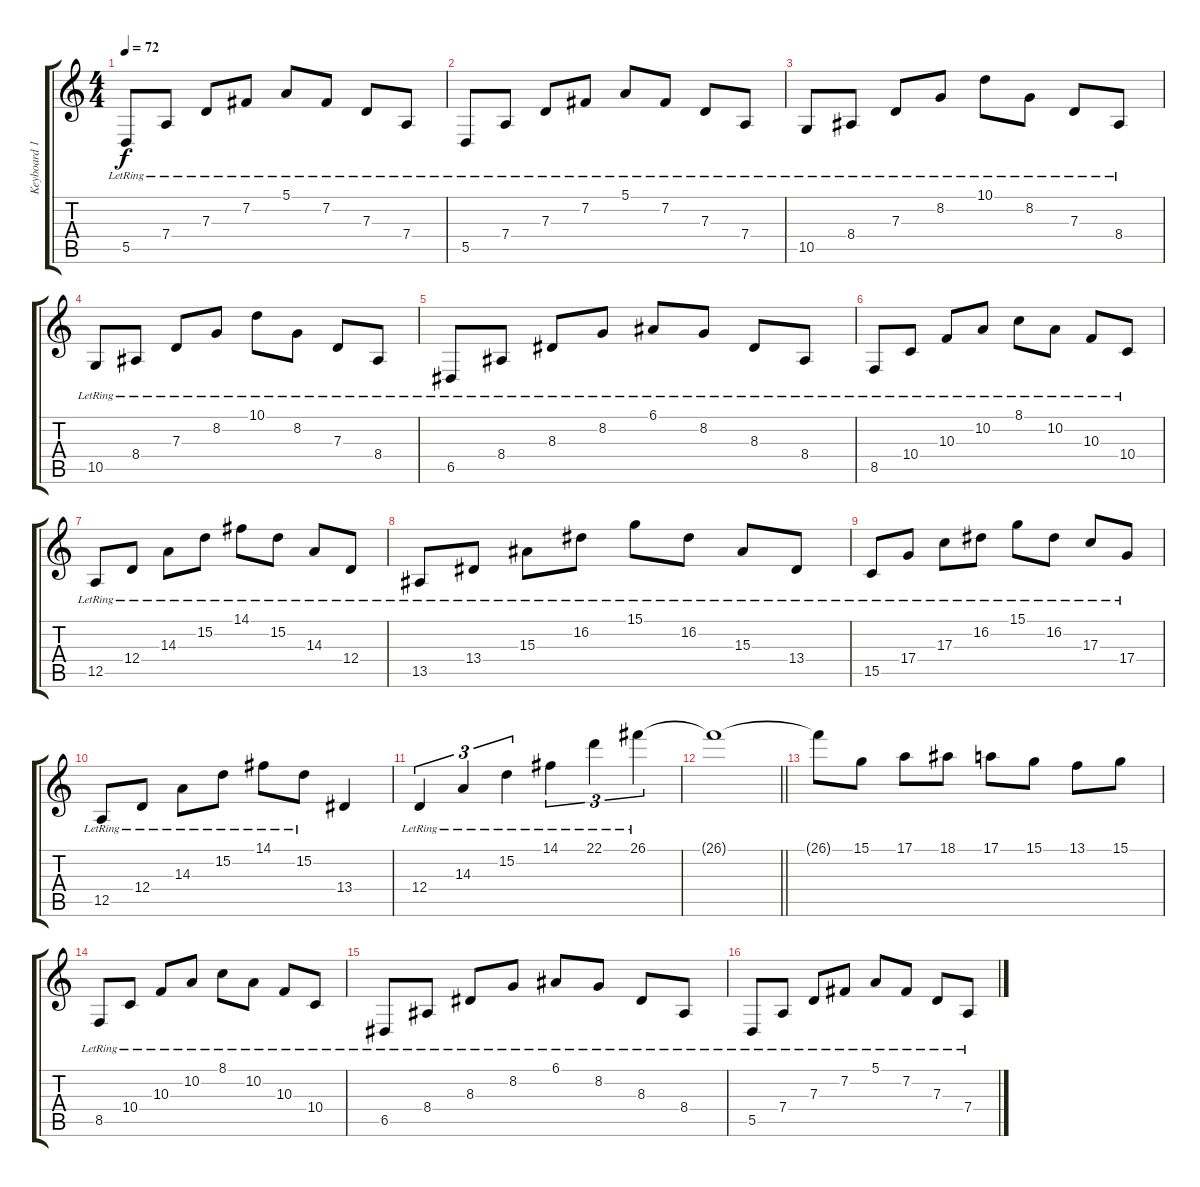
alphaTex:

\track ("Keyboard 1" "Keyboard 1") {instrument electricpiano1}
\staff {score tabs}
\tuning (E4 B3 G3 D3 A2 E2) {hide}
\ts (4 4)
\tempo 72
\clef g2
\ks c
5.5{lr}.8{dy f} 7.4{lr}.8 7.3{lr}.8 7.2{lr}.8 5.1{lr}.8 7.2{lr}.8 7.3{lr}.8 7.4{lr}.8 |
5.5{lr}.8 7.4{lr}.8 7.3{lr}.8 7.2{lr}.8 5.1{lr}.8 7.2{lr}.8 7.3{lr}.8 7.4{lr}.8 |
10.5{lr}.8 8.4{lr}.8 7.3{lr}.8 8.2{lr}.8 10.1{lr}.8 8.2{lr}.8 7.3{lr}.8 8.4{lr}.8 |
10.5{lr}.8 8.4{lr}.8 7.3{lr}.8 8.2{lr}.8 10.1{lr}.8 8.2{lr}.8 7.3{lr}.8 8.4{lr}.8 |
6.5{lr}.8 8.4{lr}.8 8.3{lr}.8 8.2{lr}.8 6.1{lr}.8 8.2{lr}.8 8.3{lr}.8 8.4{lr}.8 |
8.5{lr}.8 10.4{lr}.8 10.3{lr}.8 10.2{lr}.8 8.1{lr}.8 10.2{lr}.8 10.3{lr}.8 10.4{lr}.8 |
12.5{lr}.8 12.4{lr}.8 14.3{lr}.8 15.2{lr}.8 14.1{lr}.8 15.2{lr}.8 14.3{lr}.8 12.4{lr}.8 |
13.5{lr}.8 13.4{lr}.8 15.3{lr}.8 16.2{lr}.8 15.1{lr}.8 16.2{lr}.8 15.3{lr}.8 13.4{lr}.8 |
15.5{lr}.8 17.4{lr}.8 17.3{lr}.8 16.2{lr}.8 15.1{lr}.8 16.2{lr}.8 17.3{lr}.8 17.4{lr}.8 |
12.5{lr}.8 12.4{lr}.8 14.3{lr}.8 15.2{lr}.8 14.1{lr}.8 15.2{lr}.8 13.4.4 |
12.4{lr}.4{tu (3 2)} 14.3{lr}.4{tu (3 2)} 15.2{lr}.4{tu (3 2)} 14.1{lr}.4{tu (3 2)} 22.1{lr}.4{tu (3 2)} 26.1{lr}.4{tu (3 2)} |
\barLineRight lightlight
26.1{t}.1 |
\section ("" "")
26.1{t}.8 15.1.8 17.1.8 18.1.8 17.1.8 15.1.8 13.1.8 15.1.8 |
8.5{lr}.8 10.4{lr}.8 10.3{lr}.8 10.2{lr}.8 8.1{lr}.8 10.2{lr}.8 10.3{lr}.8 10.4{lr}.8 |
6.5{lr}.8 8.4{lr}.8 8.3{lr}.8 8.2{lr}.8 6.1{lr}.8 8.2{lr}.8 8.3{lr}.8 8.4{lr}.8 |
5.5{lr}.8 7.4{lr}.8 7.3{lr}.8 7.2{lr}.8 5.1{lr}.8 7.2{lr}.8 7.3{lr}.8 7.4{lr}.8
